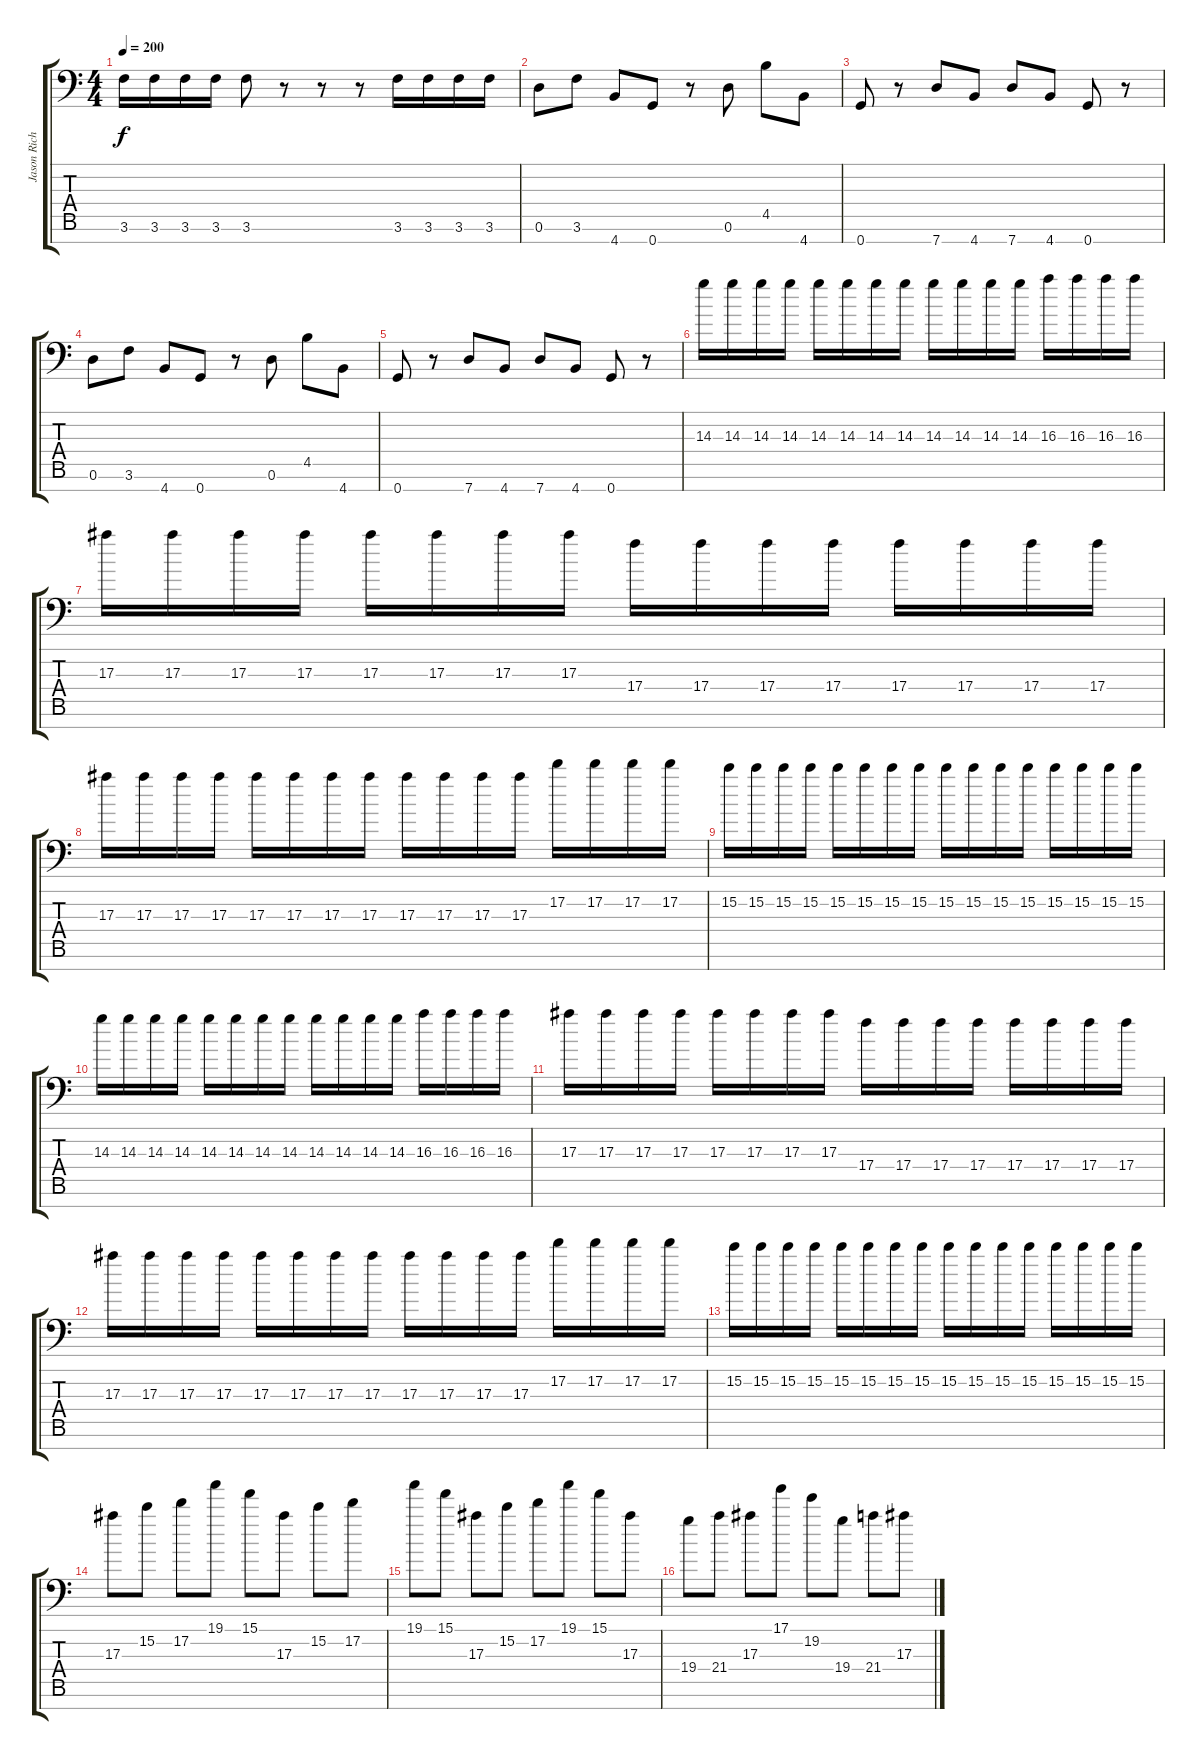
\track ("Jason Richardson - guitar" "Jason Rich") {instrument distortionguitar}
\staff {score tabs}
\tuning (D4 A3 F3 C3 G2 D2 G1) {hide}
\ts (4 4)
\tempo 200
\clef f4
\ks c
3.6.16{dy f} 3.6.16 3.6.16 3.6.16 3.6.8 r.8 r.8 r.8 3.6.16 3.6.16 3.6.16 3.6.16 |
0.6.8 3.6.8 4.7.8 0.7.8 r.8 0.6.8 4.5.8 4.7.8 |
0.7.8 r.8 7.7.8 4.7.8 7.7.8 4.7.8 0.7.8 r.8 |
0.6.8 3.6.8 4.7.8 0.7.8 r.8 0.6.8 4.5.8 4.7.8 |
0.7.8 r.8 7.7.8 4.7.8 7.7.8 4.7.8 0.7.8 r.8 |
14.3.16 14.3.16 14.3.16 14.3.16 14.3.16 14.3.16 14.3.16 14.3.16 14.3.16 14.3.16 14.3.16 14.3.16 16.3.16 16.3.16 16.3.16 16.3.16 |
17.3.16 17.3.16 17.3.16 17.3.16 17.3.16 17.3.16 17.3.16 17.3.16 17.4.16 17.4.16 17.4.16 17.4.16 17.4.16 17.4.16 17.4.16 17.4.16 |
17.3.16 17.3.16 17.3.16 17.3.16 17.3.16 17.3.16 17.3.16 17.3.16 17.3.16 17.3.16 17.3.16 17.3.16 17.2.16 17.2.16 17.2.16 17.2.16 |
15.2.16 15.2.16 15.2.16 15.2.16 15.2.16 15.2.16 15.2.16 15.2.16 15.2.16 15.2.16 15.2.16 15.2.16 15.2.16 15.2.16 15.2.16 15.2.16 |
14.3.16 14.3.16 14.3.16 14.3.16 14.3.16 14.3.16 14.3.16 14.3.16 14.3.16 14.3.16 14.3.16 14.3.16 16.3.16 16.3.16 16.3.16 16.3.16 |
17.3.16 17.3.16 17.3.16 17.3.16 17.3.16 17.3.16 17.3.16 17.3.16 17.4.16 17.4.16 17.4.16 17.4.16 17.4.16 17.4.16 17.4.16 17.4.16 |
17.3.16 17.3.16 17.3.16 17.3.16 17.3.16 17.3.16 17.3.16 17.3.16 17.3.16 17.3.16 17.3.16 17.3.16 17.2.16 17.2.16 17.2.16 17.2.16 |
15.2.16 15.2.16 15.2.16 15.2.16 15.2.16 15.2.16 15.2.16 15.2.16 15.2.16 15.2.16 15.2.16 15.2.16 15.2.16 15.2.16 15.2.16 15.2.16 |
17.3.8 15.2.8 17.2.8 19.1.8 15.1.8 17.3.8 15.2.8 17.2.8 |
19.1.8 15.1.8 17.3.8 15.2.8 17.2.8 19.1.8 15.1.8 17.3.8 |
19.4.8 21.4.8 17.3.8 17.1.8 19.2.8 19.4.8 21.4.8 17.3.8
